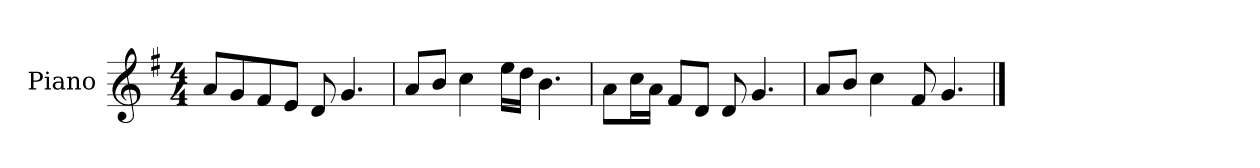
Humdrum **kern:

**kern
*part1
*staff1
*I"Piano
*I'P-no
*clefG2
*k[f#]
*M4/4
*MM90
=1
8a/L
8g/
8f#/
8e/J
8d/
4.g/
=2
8a/L
8b/J
4cc\
16ee\LL
16dd\JJ
4.b\
=3
8a\L
16cc\L
16a\JJ
8f#/L
8d/J
8d/
4.g/
=4
8a/L
8b/J
4cc\
8f#/
4.g/
==
*-
